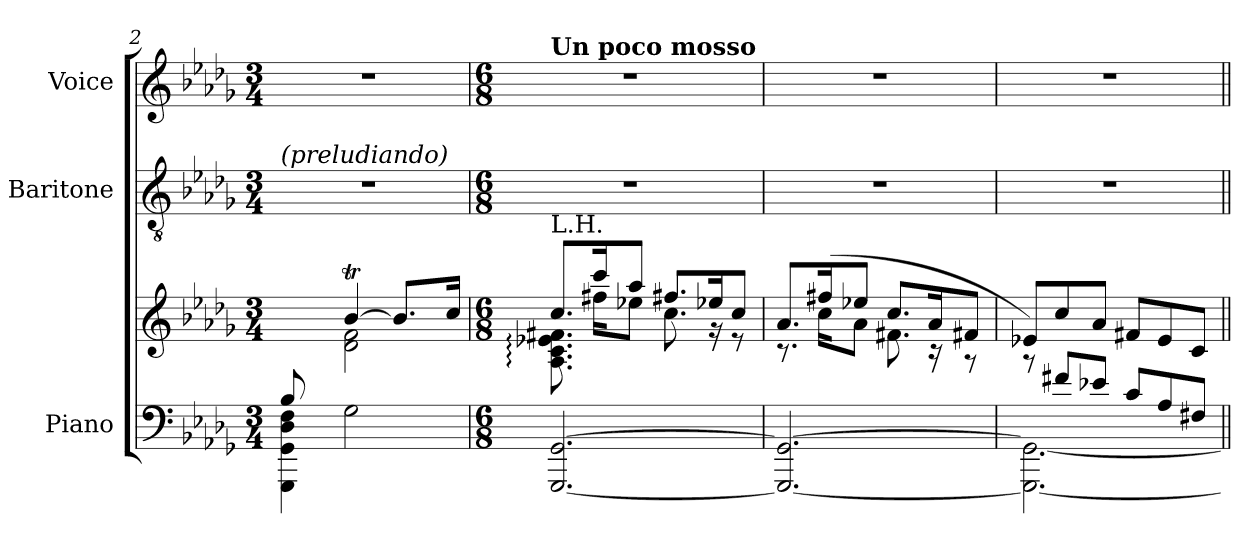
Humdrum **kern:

**kern	**kern	**kern	**kern
*part3	*part3	*part2	*part1
*staff4	*staff3	*staff2	*staff1
*I"Piano	*	*I"Baritone	*I"Voice
*I'Pno	*	*	*
*clefF4	*clefG2	*clefGv2	*clefG2
*k[b-e-a-d-g-]	*k[b-e-a-d-g-]	*k[b-e-a-d-g-]	*k[b-e-a-d-g-]
*M3/4	*M3/4	*M3/4	*M3/4
=2	=2	=2	=2
*^	*^	*	*
!	!	!	!	!LO:TX:i:t=(preludiando)	!
8B-/L	4GGG-\ 4GG-\ 4D-\ 4F\	8ryy	4ryy	2.r	2.r
2ryy	.	8b-/J	.	.	.
.	2G-\	[4b-T/	2d-\ 2f\	.	.
.	.	8.b-/L]	.	.	.
8ryy	.	.	.	.	.
.	.	16cc/Jk	.	.	.
*v	*v	*	*	*	*
=3	=3	=3	=3	=3
*M6/8	*M6/8	*	*M6/8	*M6/8
!	!	!	!	!LO:TX:a:B:t=Un poco mosso
!	!LO:TX:a:t=L.H.	!	!	!
[2.GGG-/ [2.GG-/	8.cc/L	8.A-\: 8.c\: 8.e-X\: 8.f#X\:	2.r	2.r
.	16ccc/K	16ff#X\KL	.	.
.	8aa-/J	8ee-X\J	.	.
.	8.ff#X/L	8.cc\	.	.
.	16ee-X/K	16r	.	.
.	8cc/J	8r	.	.
=4	=4	=4	=4	=4
2.GGG-/_ 2.GG-/_	8.a-/L	8.r	2.r	2.r
.	(16ff#X/K	16cc\KL	.	.
.	8ee-X/J	8a-\J	.	.
.	8.cc/L	8.f#X\	.	.
.	16a-/K	16r	.	.
.	8f#X/J	8r	.	.
=5	=5	=5	=5	=5
*^	*	*	*	*
8ryy	2.GGG-\_ 2.GG-\_	8e-X/L)	8r	2.r	2.r
8f#X/L	.	8cc/	2ryy	.	.
8e-X/J	.	8a-/J	.	.	.
8c/L	.	8f#X/L	.	.	.
8A-/	.	8e-/	.	.	.
8F#X/J	.	8c/J	8ryy	.	.
*v	*v	*	*	*	*
*	*v	*v	*	*
=||	=||	=||	=||
*-	*-	*-	*-
